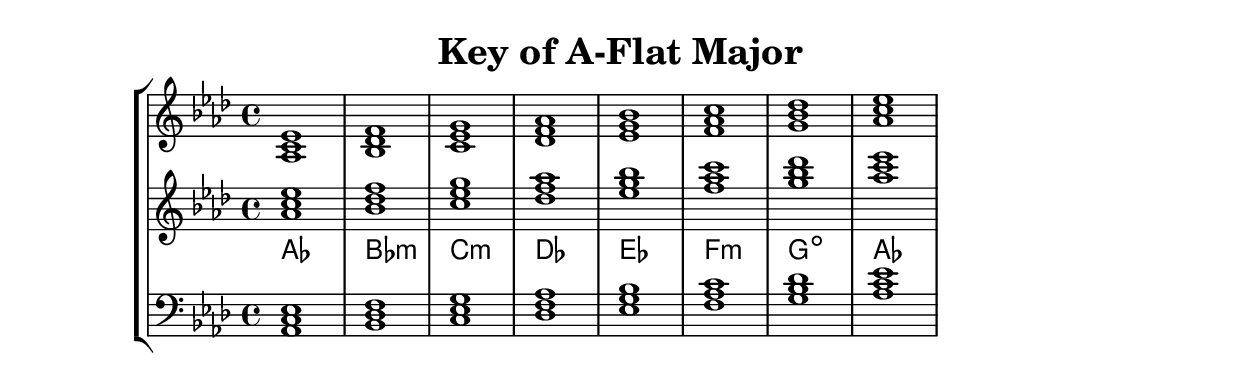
% Copyright 2013 Talos Thoren

%    This file is part of the Chord Tools project.
%
%    Chord Tools is free software: you can redistribute it and/or modify
%    it under the terms of the GNU General Public License as published by
%    the Free Software Foundation, either version 3 of the License, or
%    (at your option) any later version.
%
%    Chord Tools is distributed in the hope that it will be useful,
%    but WITHOUT ANY WARRANTY; without even the implied warranty of
%    MERCHANTABILITY or FITNESS FOR A PARTICULAR PURPOSE.  See the
%    GNU General Public License for more details.
%
%    You should have received a copy of the GNU General Public License
%    along with Chord Tools.  If not, see <http://www.gnu.org/licenses/>.

% Description: Chord tool for the key of A-Flat Major
% Author: Talos Thoren
% Date: January 23, 2013

\version "2.16.1"

\header
{
  title = "Key of A-Flat Major"
}

% Defining variables
% The Key of A-Flat Major has four flats:
% B-Flat, E-Flat, A-Flat, D-Flat
a_flat_maj_triads = { \key aes \major <aes c ees>1 <bes des f> <c ees g> <des f aes> <ees g bes> <f aes c> <g bes des> <aes c ees> }
a_flat_maj_triadNames = \new ChordNames { \a_flat_maj_triads }

% Some Chord Tools can use alternate starting
% octaves to facilitate ease of study
alt_treb_chordTool = \new Staff \relative c''
{
  <<
    \a_flat_maj_triads
    \a_flat_maj_triadNames
  >>
}

% Main variable
chordTool = \new StaffGroup
{
  <<
    \new Staff
    {
      \relative c'
      << 
	\a_flat_maj_triads 
	%\a_flat_maj_triadNames 
      >>
    }

    \alt_treb_chordTool

    \new Staff \relative c
    {
      \clef bass
      <<
	\a_flat_maj_triads
      >>
    }
  >>
}

\score
{
  \chordTool
}

